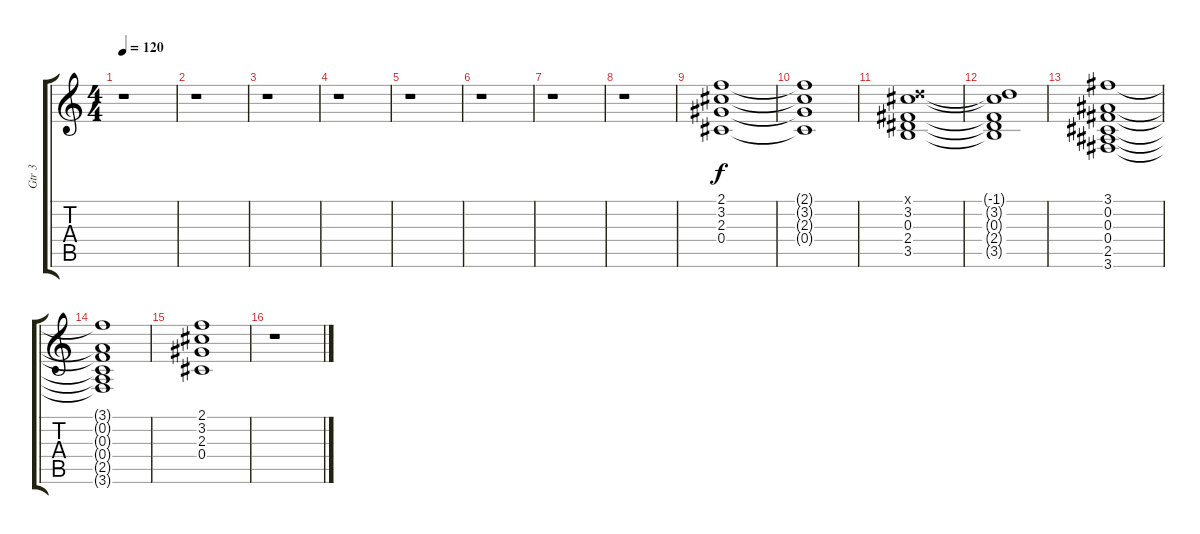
\track ("Gtr 3" "Gtr 3") {instrument overdrivenguitar}
\staff {score tabs}
\tuning (Eb4 Bb3 Gb3 Db3 Ab2 Eb2) {hide}
\ts (4 4)
\tempo 120
\clef g2
\ks c
r.1{dy f instrument overdrivenguitar} |
r.1 |
r.1 |
r.1 |
r.1 |
r.1 |
r.1 |
r.1 |
(2.1 3.2 2.3 0.4).1 |
(2.1{t} 3.2{t} 2.3{t} 0.4{t}).1 |
(-1.1{x} 3.2 0.3 2.4 3.5).1 |
(-1.1{t} 3.2{t} 0.3{t} 2.4{t} 3.5{t}).1 |
(3.1 0.2 0.3 0.4 2.5 3.6).1 |
(3.1{t} 0.2{t} 0.3{t} 0.4{t} 2.5{t} 3.6{t}).1 |
(2.1 3.2 2.3 0.4).1 |
r.1
